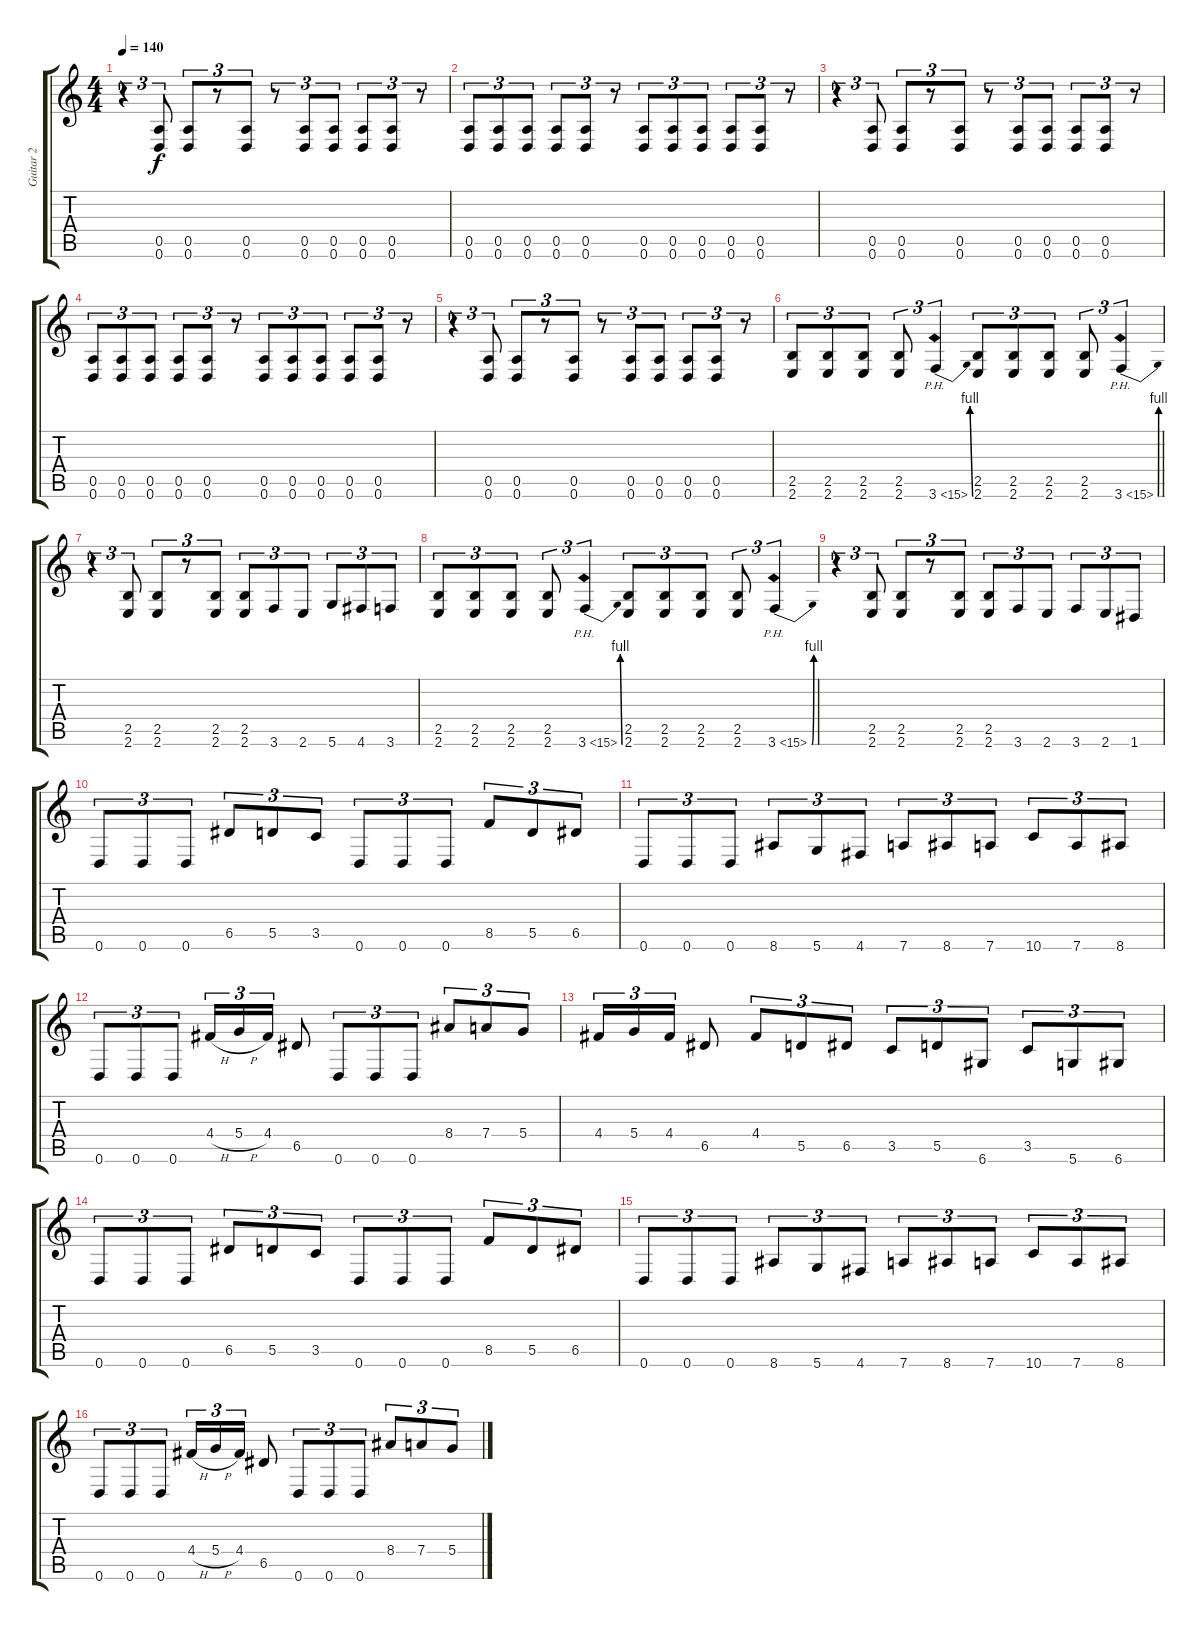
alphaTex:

\track ("Guitar 2" "Guitar 2") {instrument distortionguitar}
\staff {score tabs}
\tuning (E4 B3 G3 D3 A2 D2) {hide}
\ts (4 4)
\tempo 140
\clef g2
\ks c
r.4{tu (3 2) dy f} (0.5 0.6).8{tu (3 2)} (0.5 0.6).8{tu (3 2)} r.8{tu (3 2)} (0.5 0.6).8{tu (3 2)} r.8{tu (3 2)} (0.5 0.6).8{tu (3 2)} (0.5 0.6).8{tu (3 2)} (0.5 0.6).8{tu (3 2)} (0.5 0.6).8{tu (3 2)} r.8{tu (3 2)} |
(0.5 0.6).8{tu (3 2)} (0.5 0.6).8{tu (3 2)} (0.5 0.6).8{tu (3 2)} (0.5 0.6).8{tu (3 2)} (0.5 0.6).8{tu (3 2)} r.8{tu (3 2)} (0.5 0.6).8{tu (3 2)} (0.5 0.6).8{tu (3 2)} (0.5 0.6).8{tu (3 2)} (0.5 0.6).8{tu (3 2)} (0.5 0.6).8{tu (3 2)} r.8{tu (3 2)} |
r.4{tu (3 2)} (0.5 0.6).8{tu (3 2)} (0.5 0.6).8{tu (3 2)} r.8{tu (3 2)} (0.5 0.6).8{tu (3 2)} r.8{tu (3 2)} (0.5 0.6).8{tu (3 2)} (0.5 0.6).8{tu (3 2)} (0.5 0.6).8{tu (3 2)} (0.5 0.6).8{tu (3 2)} r.8{tu (3 2)} |
(0.5 0.6).8{tu (3 2)} (0.5 0.6).8{tu (3 2)} (0.5 0.6).8{tu (3 2)} (0.5 0.6).8{tu (3 2)} (0.5 0.6).8{tu (3 2)} r.8{tu (3 2)} (0.5 0.6).8{tu (3 2)} (0.5 0.6).8{tu (3 2)} (0.5 0.6).8{tu (3 2)} (0.5 0.6).8{tu (3 2)} (0.5 0.6).8{tu (3 2)} r.8{tu (3 2)} |
r.4{tu (3 2)} (0.5 0.6).8{tu (3 2)} (0.5 0.6).8{tu (3 2)} r.8{tu (3 2)} (0.5 0.6).8{tu (3 2)} r.8{tu (3 2)} (0.5 0.6).8{tu (3 2)} (0.5 0.6).8{tu (3 2)} (0.5 0.6).8{tu (3 2)} (0.5 0.6).8{tu (3 2)} r.8{tu (3 2)} |
(2.5 2.6).8{tu (3 2)} (2.5 2.6).8{tu (3 2)} (2.5 2.6).8{tu (3 2)} (2.5 2.6).8{tu (3 2)} 3.6{be (bend 0 0 60 4) ph 12}.4{tu (3 2) instrument guitarharmonics} (2.5 2.6).8{tu (3 2) instrument distortionguitar} (2.5 2.6).8{tu (3 2)} (2.5 2.6).8{tu (3 2)} (2.5 2.6).8{tu (3 2)} 3.6{be (bend 0 0 60 4) ph 12}.4{tu (3 2) instrument guitarharmonics} |
r.4{tu (3 2) instrument distortionguitar} (2.5 2.6).8{tu (3 2)} (2.5 2.6).8{tu (3 2)} r.8{tu (3 2)} (2.5 2.6).8{tu (3 2)} (2.5 2.6).8{tu (3 2)} 3.6.8{tu (3 2)} 2.6.8{tu (3 2)} 5.6.8{tu (3 2)} 4.6.8{tu (3 2)} 3.6.8{tu (3 2)} |
(2.5 2.6).8{tu (3 2)} (2.5 2.6).8{tu (3 2)} (2.5 2.6).8{tu (3 2)} (2.5 2.6).8{tu (3 2)} 3.6{be (bend 0 0 60 4) ph 12}.4{tu (3 2) instrument guitarharmonics} (2.5 2.6).8{tu (3 2) instrument distortionguitar} (2.5 2.6).8{tu (3 2)} (2.5 2.6).8{tu (3 2)} (2.5 2.6).8{tu (3 2)} 3.6{be (bend 0 0 60 4) ph 12}.4{tu (3 2) instrument guitarharmonics} |
r.4{tu (3 2) instrument distortionguitar} (2.5 2.6).8{tu (3 2)} (2.5 2.6).8{tu (3 2)} r.8{tu (3 2)} (2.5 2.6).8{tu (3 2)} (2.5 2.6).8{tu (3 2)} 3.6.8{tu (3 2)} 2.6.8{tu (3 2)} 3.6.8{tu (3 2)} 2.6.8{tu (3 2)} 1.6.8{tu (3 2)} |
0.6.8{tu (3 2)} 0.6.8{tu (3 2)} 0.6.8{tu (3 2)} 6.5.8{tu (3 2)} 5.5.8{tu (3 2)} 3.5.8{tu (3 2)} 0.6.8{tu (3 2)} 0.6.8{tu (3 2)} 0.6.8{tu (3 2)} 8.5.8{tu (3 2)} 5.5.8{tu (3 2)} 6.5.8{tu (3 2)} |
0.6.8{tu (3 2)} 0.6.8{tu (3 2)} 0.6.8{tu (3 2)} 8.6.8{tu (3 2)} 5.6.8{tu (3 2)} 4.6.8{tu (3 2)} 7.6.8{tu (3 2)} 8.6.8{tu (3 2)} 7.6.8{tu (3 2)} 10.6.8{tu (3 2)} 7.6.8{tu (3 2)} 8.6.8{tu (3 2)} |
0.6.8{tu (3 2)} 0.6.8{tu (3 2)} 0.6.8{tu (3 2)} 4.4{h}.16{tu (3 2)} 5.4{h}.16{tu (3 2)} 4.4.16{tu (3 2)} 6.5.8 0.6.8{tu (3 2)} 0.6.8{tu (3 2)} 0.6.8{tu (3 2)} 8.4.8{tu (3 2)} 7.4.8{tu (3 2)} 5.4.8{tu (3 2)} |
4.4.16{tu (3 2)} 5.4.16{tu (3 2)} 4.4.16{tu (3 2)} 6.5.8 4.4.8{tu (3 2)} 5.5.8{tu (3 2)} 6.5.8{tu (3 2)} 3.5.8{tu (3 2)} 5.5.8{tu (3 2)} 6.6.8{tu (3 2)} 3.5.8{tu (3 2)} 5.6.8{tu (3 2)} 6.6.8{tu (3 2)} |
0.6.8{tu (3 2)} 0.6.8{tu (3 2)} 0.6.8{tu (3 2)} 6.5.8{tu (3 2)} 5.5.8{tu (3 2)} 3.5.8{tu (3 2)} 0.6.8{tu (3 2)} 0.6.8{tu (3 2)} 0.6.8{tu (3 2)} 8.5.8{tu (3 2)} 5.5.8{tu (3 2)} 6.5.8{tu (3 2)} |
0.6.8{tu (3 2)} 0.6.8{tu (3 2)} 0.6.8{tu (3 2)} 8.6.8{tu (3 2)} 5.6.8{tu (3 2)} 4.6.8{tu (3 2)} 7.6.8{tu (3 2)} 8.6.8{tu (3 2)} 7.6.8{tu (3 2)} 10.6.8{tu (3 2)} 7.6.8{tu (3 2)} 8.6.8{tu (3 2)} |
0.6.8{tu (3 2)} 0.6.8{tu (3 2)} 0.6.8{tu (3 2)} 4.4{h}.16{tu (3 2)} 5.4{h}.16{tu (3 2)} 4.4.16{tu (3 2)} 6.5.8 0.6.8{tu (3 2)} 0.6.8{tu (3 2)} 0.6.8{tu (3 2)} 8.4.8{tu (3 2)} 7.4.8{tu (3 2)} 5.4.8{tu (3 2)}
